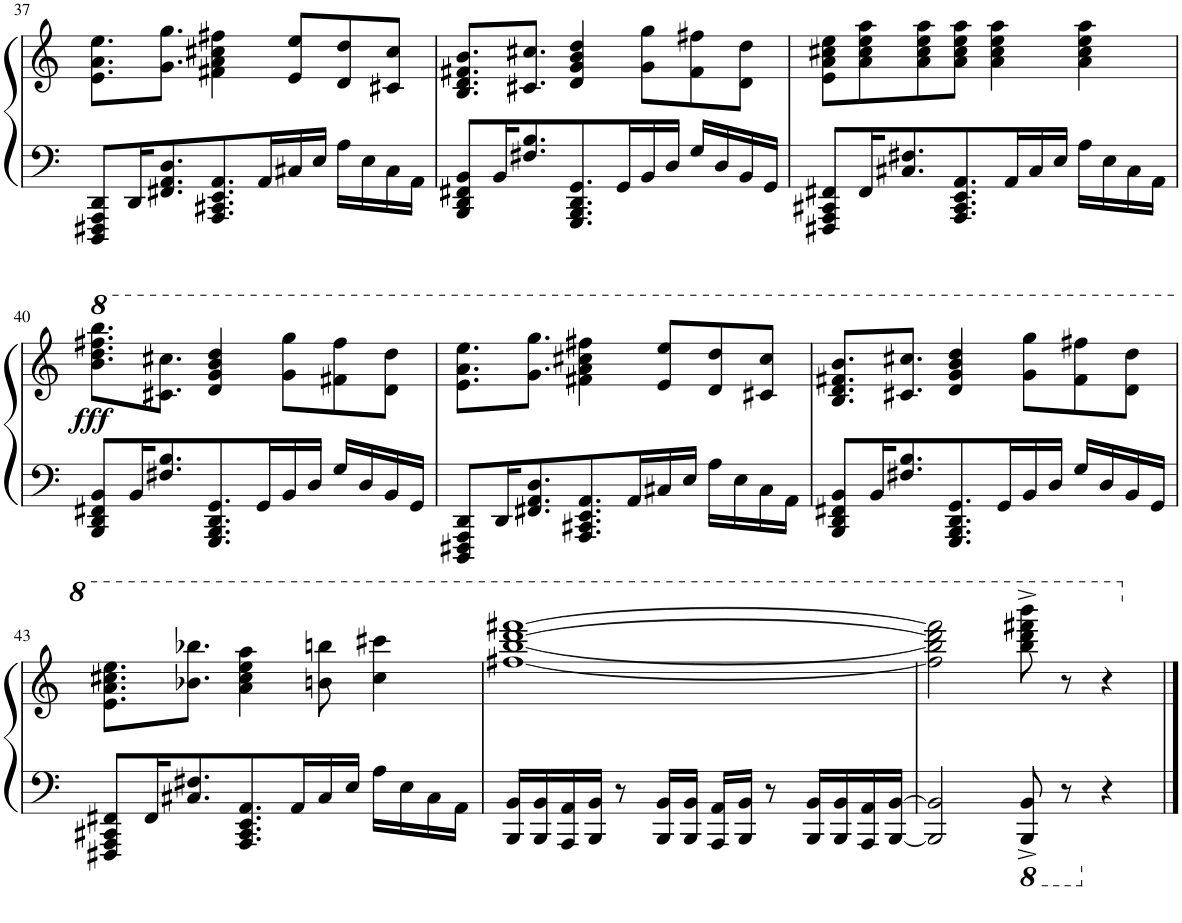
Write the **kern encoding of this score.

**kern	**kern	**dynam
*part1	*part1	*part1
*staff2	*staff1	*staff1/2
*I"Piano	*	*
*I'Pno.	*	*
!!LO:PB:g=z
*clefF4	*clefG2	*
*k[]	*k[]	*
*M4/4	*M4/4	*
*met(c)	*met(c)	*
=37	=37	=37
8DDD/ 8FFF#X/ 8AAA/ 8DD/L	8.e\ 8.a\ 8.ee\L	.
16DD/K	.	.
8.FF#X/ 8.AA/ 8.D/	8.g\ 8.gg\J	.
8.AAA/ 8.CC#X/ 8.EE/ 8.AA/	4f#X\ 4a\ 4cc#X\ 4ff#X\	.
16AA/L	.	.
16C#X/	8e/ 8ee/L	.
16E/JJ	.	.
16A\LL	8d/ 8dd/	.
16E\	.	.
16C#\	8c#X/ 8cc#/J	.
16AA\JJ	.	.
=38	=38	=38
8BBB/ 8DD/ 8FF#X/ 8BB/L	8.B/ 8.d/ 8.f#X/ 8.b/L	.
16BB/K	.	.
8.F#X/ 8.B/	8.c#X/ 8.cc#X/J	.
8.GGG/ 8.BBB/ 8.DD/ 8.GG/	4d/ 4g/ 4b/ 4dd/	.
16GG/L	.	.
16BB/	8g\ 8gg\L	.
16D/JJ	.	.
16G/LL	8f#\ 8ff#X\	.
16D/	.	.
16BB/	8d\ 8dd\J	.
16GG/JJ	.	.
=39	=39	=39
8FFF#X/ 8AAA/ 8CC#X/ 8FF#X/L	8e\ 8a\ 8cc#X\ 8ee\L	.
16FF#/K	8a\ 8cc#\ 8ee\ 8aa\	.
8.C#X/ 8.F#X/	.	.
.	8a\ 8cc#\ 8ee\ 8aa\	.
8.AAA/ 8.CC#/ 8.EE/ 8.AA/	8a\ 8cc#\ 8ee\ 8aa\J	.
.	4a\ 4cc#\ 4ee\ 4aa\	.
16AA/L	.	.
16C#/	.	.
16E/JJ	.	.
16A\LL	4a\ 4cc#\ 4ee\ 4aa\	.
16E\	.	.
16C#\	.	.
16AA\JJ	.	.
!!LO:LB:g=z
=40	=40	=40
*	*8va	*
!	!	!LO:DY:b
8BBB/ 8DD/ 8FF#X/ 8BB/L	8.bb\ 8.ddd\ 8.fff#X\ 8.bbb\L	fff
16BB/K	.	.
8.F#X/ 8.B/	8.cc#X\ 8.ccc#X\J	.
8.GGG/ 8.BBB/ 8.DD/ 8.GG/	4dd/ 4gg/ 4bb/ 4ddd/	.
16GG/L	.	.
16BB/	8gg\ 8ggg\L	.
16D/JJ	.	.
16G/LL	8ff#X\ 8fff#\	.
16D/	.	.
16BB/	8dd\ 8ddd\J	.
16GG/JJ	.	.
=41	=41	=41
8DDD/ 8FFF#X/ 8AAA/ 8DD/L	8.ee\ 8.aa\ 8.eee\L	.
16DD/K	.	.
8.FF#X/ 8.AA/ 8.D/	8.gg\ 8.ggg\J	.
8.AAA/ 8.CC#X/ 8.EE/ 8.AA/	4ff#X\ 4aa\ 4ccc#X\ 4fff#X\	.
16AA/L	.	.
16C#X/	8ee/ 8eee/L	.
16E/JJ	.	.
16A\LL	8dd/ 8ddd/	.
16E\	.	.
16C#\	8cc#X/ 8ccc#/J	.
16AA\JJ	.	.
=42	=42	=42
8BBB/ 8DD/ 8FF#X/ 8BB/L	8.b/ 8.dd/ 8.ff#X/ 8.bb/L	.
16BB/K	.	.
8.F#X/ 8.B/	8.cc#X/ 8.ccc#X/J	.
8.GGG/ 8.BBB/ 8.DD/ 8.GG/	4dd/ 4gg/ 4bb/ 4ddd/	.
16GG/L	.	.
16BB/	8gg\ 8ggg\L	.
16D/JJ	.	.
16G/LL	8ff#\ 8fff#X\	.
16D/	.	.
16BB/	8dd\ 8ddd\J	.
16GG/JJ	.	.
!!LO:LB:g=z
=43	=43	=43
8FFF#X/ 8AAA/ 8CC#X/ 8FF#X/L	8.ee\ 8.aa\ 8.ccc#X\ 8.eee\L	.
16FF#/K	.	.
8.C#X/ 8.F#X/	8.bb-X\ 8.bbb-X\J	.
8.AAA/ 8.CC#/ 8.EE/ 8.AA/	4aa\ 4ccc#\ 4eee\ 4aaa\	.
16AA/L	.	.
16C#/	8bbn\ 8bbbn\	.
16E/JJ	.	.
16A\LL	4ccc#\ 4cccc#X\	.
16E\	.	.
16C#\	.	.
16AA\JJ	.	.
=44	=44	=44
16BBB/ 16BB/LL	[1fff#X [1bbb [1dddd [1ffff#X	.
16BBB/ 16BB/	.	.
16AAA/ 16AA/	.	.
16BBB/ 16BB/JJ	.	.
8r	.	.
16BBB/ 16BB/LL	.	.
16BBB/ 16BB/JJ	.	.
16AAA/ 16AA/LL	.	.
16BBB/ 16BB/JJ	.	.
8r	.	.
16BBB/ 16BB/LL	.	.
16BBB/ 16BB/	.	.
16AAA/ 16AA/	.	.
[16BBB/ [16BB/JJ	.	.
=45	=45	=45
2BBB/] 2BB/]	2fff#\] 2bbb\] 2dddd\] 2ffff#\]	.
*8ba	*	*
8BBBB/^ 8BBB/^	8bbb\^ 8dddd\^ 8ffff#X\^ 8bbbb\^	.
8r	8r	.
*X8ba	*	*
4r	4r	.
*	*X8va	*
==	==	==
*-	*-	*-
